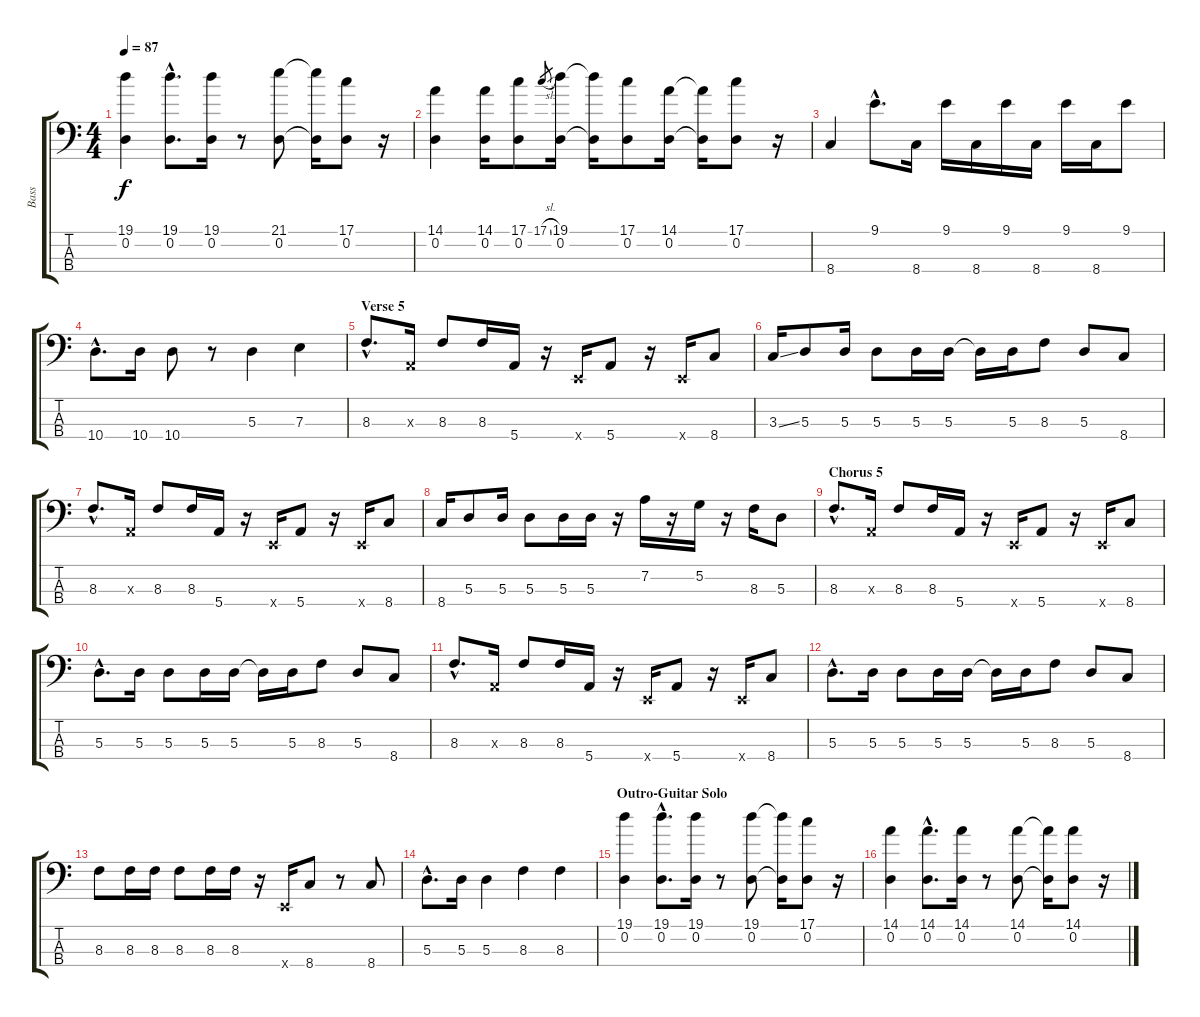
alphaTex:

\track ("Bass" "Bass") {instrument electricbassfinger}
\staff {score tabs}
\tuning (G2 D2 A1 E1) {hide}
\ts (4 4)
\tempo 87
\clef f4
\ks c
(19.1 0.2).4{dy f} (19.1{hac} 0.2{hac}).8{d} (19.1 0.2).16 r.8 (21.1 0.2).8 (21.1{t} 0.2{t}).16 (17.1 0.2).8 r.16 |
(14.1 0.2).4 (14.1 0.2).16 (17.1 0.2).8 17.1{sl}.8{gr} (19.1 0.2).16 (19.1{t} 0.2{t}).16 (17.1 0.2).8 (14.1 0.2).16 (14.1{t} 0.2{t}).16 (17.1 0.2).8 r.16 |
8.4.4 9.1{hac}.8{d} 8.4.16 9.1.16 8.4.16 9.1.16 8.4.16 9.1.16 8.4.16 9.1.8 |
10.4{hac}.8{d} 10.4.16 10.4.8 r.8 5.3.4 7.3.4 |
\section ("" "Verse 5")
8.3{hac}.8{d} 0.3{x}.16 8.3.8 8.3.16 5.4.16 r.16 0.4{x}.16 5.4.8 r.16 0.4{x}.16 8.4.8 |
3.3{ss}.16 5.3.8 5.3.16 5.3.8 5.3.16 5.3.16 5.3{t}.16 5.3.16 8.3.8 5.3.8 8.4.8 |
8.3{hac}.8{d} 0.3{x}.16 8.3.8 8.3.16 5.4.16 r.16 0.4{x}.16 5.4.8 r.16 0.4{x}.16 8.4.8 |
8.4.16 5.3.8 5.3.16 5.3.8 5.3.16 5.3.16 r.16 7.2.16 r.16 5.2.16 r.16 8.3.16 5.3.8 |
\section ("" "Chorus 5")
8.3{hac}.8{d} 0.3{x}.16 8.3.8 8.3.16 5.4.16 r.16 0.4{x}.16 5.4.8 r.16 0.4{x}.16 8.4.8 |
5.3{hac}.8{d} 5.3.16 5.3.8 5.3.16 5.3.16 5.3{t}.16 5.3.16 8.3.8 5.3.8 8.4.8 |
8.3{hac}.8{d} 0.3{x}.16 8.3.8 8.3.16 5.4.16 r.16 0.4{x}.16 5.4.8 r.16 0.4{x}.16 8.4.8 |
5.3{hac}.8{d} 5.3.16 5.3.8 5.3.16 5.3.16 5.3{t}.16 5.3.16 8.3.8 5.3.8 8.4.8 |
8.3.8 8.3.16 8.3.16 8.3.8 8.3.16 8.3.16 r.16 0.4{x}.16 8.4.8 r.8 8.4.8 |
5.3{hac}.8{d} 5.3.16 5.3.4 8.3.4 8.3.4 |
\section ("" "Outro-Guitar Solo")
(19.1 0.2).4 (19.1{hac} 0.2{hac}).8{d} (19.1 0.2).16 r.8 (19.1 0.2).8 (19.1{t} 0.2{t}).16 (17.1 0.2).8 r.16 |
(14.1 0.2).4 (14.1{hac} 0.2{hac}).8{d} (14.1 0.2).16 r.8 (14.1 0.2).8 (14.1{t} 0.2{t}).16 (14.1 0.2).8 r.16
